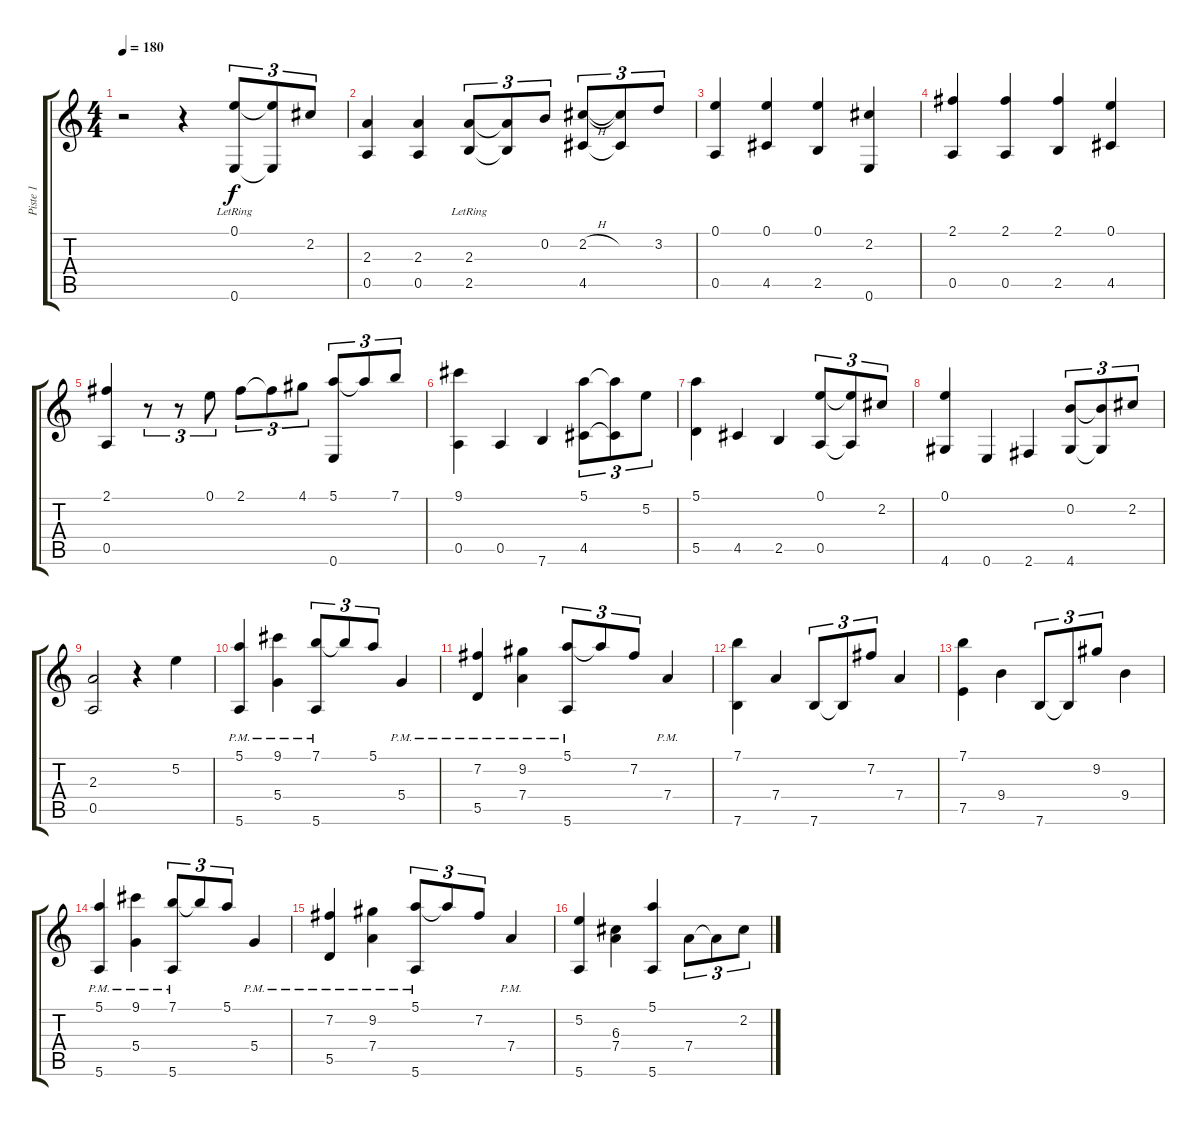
\track ("Piste 1" "Piste 1") {instrument acousticguitarnylon}
\staff {score tabs}
\tuning (E4 B3 G3 D3 A2 E2) {hide}
\ts (4 4)
\tempo 180
\clef g2
\ks c
r.2{dy f instrument acousticguitarnylon} r.4 (0.1{lr} 0.6{lr}).8{tu (3 2)} (0.1{t} 0.6{t}).8{tu (3 2)} 2.2.8{tu (3 2)} |
(2.3 0.5).4 (2.3 0.5).4 (2.3 2.5{lr}).8{tu (3 2)} (2.3{t} 2.5{t}).8{tu (3 2)} 0.2.8{tu (3 2)} (2.2{h} 4.5).8{tu (3 2)} (2.2{t} 4.5{t}).8{tu (3 2)} 3.2.8{tu (3 2)} |
(0.1 0.5).4 (0.1 4.5).4 (0.1 2.5).4 (2.2 0.6).4 |
(2.1 0.5).4 (2.1 0.5).4 (2.1 2.5).4 (0.1 4.5).4 |
(2.1 0.5).4 r.8{tu (3 2)} r.8{tu (3 2)} 0.1.8{tu (3 2)} 2.1.8{tu (3 2)} 2.1{t}.8{tu (3 2)} 4.1.8{tu (3 2)} (5.1 0.6).8{tu (3 2)} 5.1{t}.8{tu (3 2)} 7.1.8{tu (3 2)} |
(9.1 0.5).4 0.5.4 7.6.4 (5.1 4.5).8{tu (3 2)} (5.1{t} 4.5{t}).8{tu (3 2)} 5.2.8{tu (3 2)} |
(5.1 5.5).4 4.5.4 2.5.4 (0.1 0.5).8{tu (3 2)} (0.1{t} 0.5{t}).8{tu (3 2)} 2.2.8{tu (3 2)} |
(0.1 4.6).4 0.6.4 2.6.4 (0.2 4.6).8{tu (3 2)} (0.2{t} 4.6{t}).8{tu (3 2)} 2.2.8{tu (3 2)} |
(2.3 0.5).2 r.4 5.2.4 |
(5.1 5.6{pm}).4 (9.1 5.4{pm}).4 (7.1 5.6{pm}).8{tu (3 2)} 7.1{t}.8{tu (3 2)} 5.1.8{tu (3 2)} 5.4{pm}.4 |
(7.2 5.5{pm}).4 (9.2 7.4{pm}).4 (5.1 5.6{pm}).8{tu (3 2)} 5.1{t}.8{tu (3 2)} 7.2.8{tu (3 2)} 7.4{pm}.4 |
(7.1 7.6).4 7.4.4 7.6.8{tu (3 2)} 7.6{t}.8{tu (3 2)} 7.2.8{tu (3 2)} 7.4.4 |
(7.1 7.5).4 9.4.4 7.6.8{tu (3 2)} 7.6{t}.8{tu (3 2)} 9.2.8{tu (3 2)} 9.4.4 |
(5.1 5.6{pm}).4 (9.1 5.4{pm}).4 (7.1 5.6{pm}).8{tu (3 2)} 7.1{t}.8{tu (3 2)} 5.1.8{tu (3 2)} 5.4{pm}.4 |
(7.2 5.5{pm}).4 (9.2 7.4{pm}).4 (5.1 5.6{pm}).8{tu (3 2)} 5.1{t}.8{tu (3 2)} 7.2.8{tu (3 2)} 7.4{pm}.4 |
(5.2 5.6).4 (6.3 7.4).4 (5.1 5.6).4 7.4.8{tu (3 2)} 7.4{t}.8{tu (3 2)} 2.2.8{tu (3 2)}
